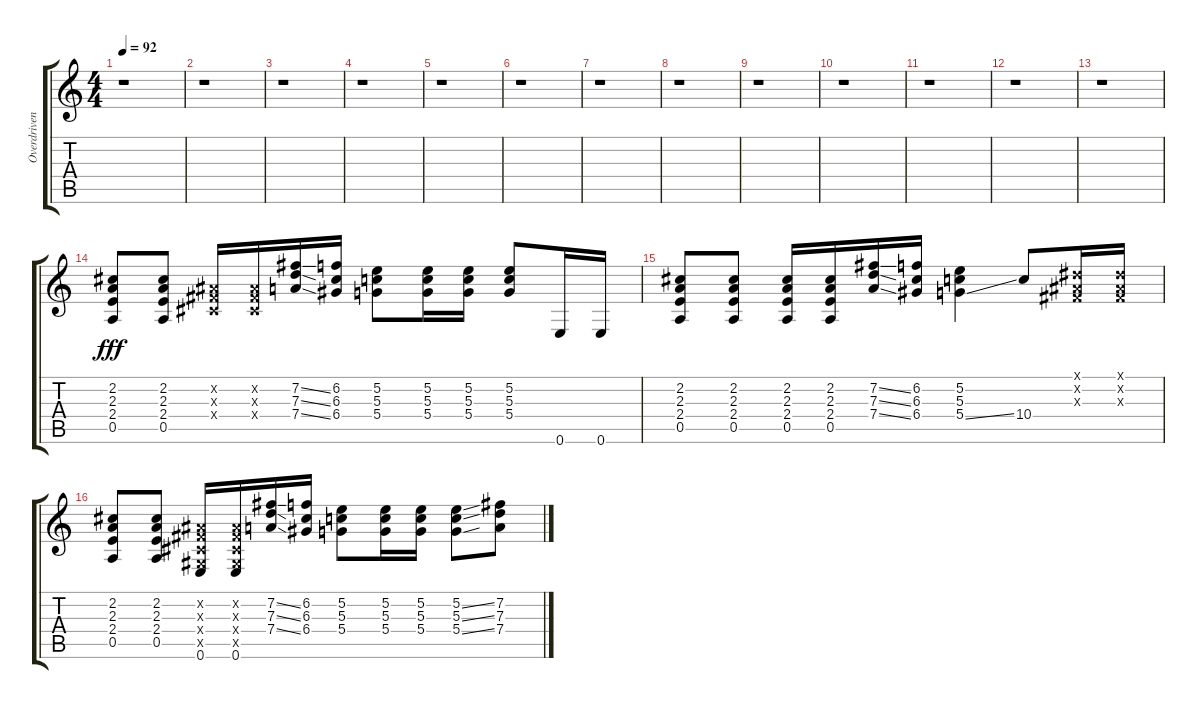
\track ("Overdriven" "Overdriven") {instrument overdrivenguitar}
\staff {score tabs}
\tuning (E4 B3 G3 D3 A2 E2) {hide}
\ts (4 4)
\tempo 92
\clef g2
\ks c
r.1{dy fff} |
r.1 |
r.1 |
r.1 |
r.1 |
r.1 |
r.1 |
r.1 |
r.1 |
r.1 |
r.1 |
r.1 |
r.1 |
(2.2 2.3 2.4 0.5).8 (2.2 2.3 2.4 0.5).8 (-1.2{x} -1.3{x} -1.4{x}).16 (-1.2{x} -1.3{x} -1.4{x}).16 (7.2{ss} 7.3{ss} 7.4{ss}).16 (6.2 6.3 6.4).16 (5.2 5.3 5.4).8 (5.2 5.3 5.4).16 (5.2 5.3 5.4).16 (5.2 5.3 5.4).8 0.6.16 0.6.16 |
(2.2 2.3 2.4 0.5).8 (2.2 2.3 2.4 0.5).8 (2.2 2.3 2.4 0.5).16 (2.2 2.3 2.4 0.5).16 (7.2{ss} 7.3{ss} 7.4{ss}).16 (6.2 6.3 6.4).16 (5.2 5.3 5.4{ss}).4 10.4.8 (-1.1{x} -1.2{x} -1.3{x}).16 (-1.1{x} -1.2{x} -1.3{x}).16 |
(2.2 2.3 2.4 0.5).8 (2.2 2.3 2.4 0.5).8 (-1.2{x} -1.3{x} -1.4{x} -1.5{x} 0.6).16 (-1.2{x} -1.3{x} -1.4{x} -1.5{x} 0.6).16 (7.2{ss} 7.3{ss} 7.4{ss}).16 (6.2 6.3 6.4).16 (5.2 5.3 5.4).8 (5.2 5.3 5.4).16 (5.2 5.3 5.4).16 (5.2{ss} 5.3{ss} 5.4{ss}).8 (7.2 7.3 7.4).8
